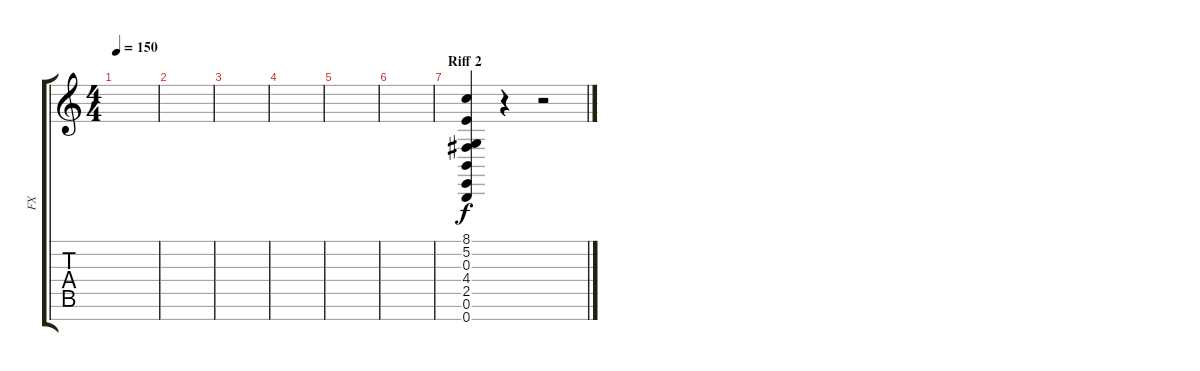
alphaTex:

\track ("FX" "FX") {instrument synthstrings2}
\staff {score tabs}
\tuning (E4 B3 G3 D3 A2 E2 B1) {hide}
\ts (4 4)
\tempo 150
\clef g2
\ks c
|
|
|
|
|
|
\section ("" "Riff 2")
(8.1 5.2 0.3 4.4 2.5 0.6 0.7).4{volume 10 instrument gunshot} r.4 r.2
